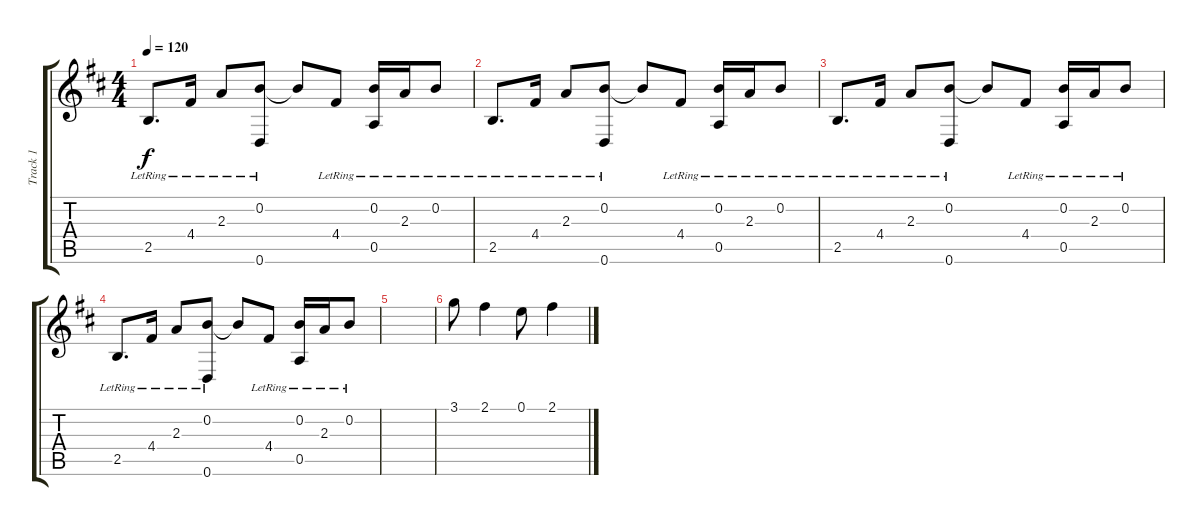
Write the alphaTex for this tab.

\track ("Track 1" "Track 1") {instrument acousticguitarnylon}
\staff {score tabs}
\tuning (E4 B3 G3 D3 A2 D2) {hide}
\ts (4 4)
\tempo 120
\clef g2
\ks bminor
2.5{lr}.8{d dy f} 4.4{lr}.16 2.3{lr}.8 (0.2{lr} 0.6{lr}).8 0.2{t}.8 4.4{lr}.8 (0.2{lr} 0.5{lr}).16 2.3{lr}.16 0.2{lr}.8 |
2.5{lr}.8{d} 4.4{lr}.16 2.3{lr}.8 (0.2{lr} 0.6{lr}).8 0.2{t}.8 4.4{lr}.8 (0.2{lr} 0.5{lr}).16 2.3{lr}.16 0.2{lr}.8 |
2.5{lr}.8{d} 4.4{lr}.16 2.3{lr}.8 (0.2{lr} 0.6{lr}).8 0.2{t}.8 4.4{lr}.8 (0.2{lr} 0.5{lr}).16 2.3{lr}.16 0.2{lr}.8 |
2.5{lr}.8{d} 4.4{lr}.16 2.3{lr}.8 (0.2{lr} 0.6{lr}).8 0.2{t}.8 4.4{lr}.8 (0.2{lr} 0.5{lr}).16 2.3{lr}.16 0.2{lr}.8 |
|
3.1.8 2.1.4 0.1.8 2.1.4
